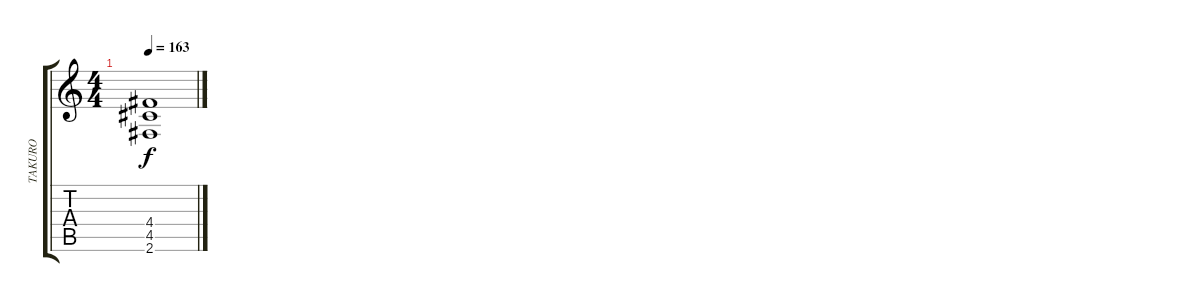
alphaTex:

\track ("TAKURO" "TAKURO") {instrument overdrivenguitar}
\staff {score tabs}
\tuning (E4 B3 G3 D3 A2 E2) {hide}
\ts (4 4)
\tempo 163
\clef g2
\ks c
(4.4{t} 4.5{t} 2.6{t}).1{dy f}
